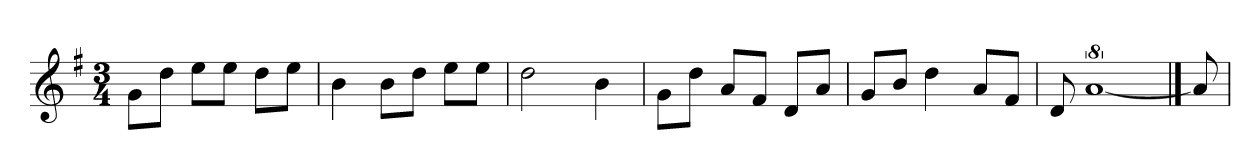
**kern
*part1
*staff1
*clefG2
*k[f#]
*G:
*M3/4
=
8g\L
8dd\J
8ee\L
8ee\J
8dd\L
8ee\J
=2
4b
8b\L
8dd\J
8ee\L
8ee\J
=3
2dd
4b
=4y
8g\L
8dd\J
8a/L
8f#/J
8d/L
8a/J
=5
8g/L
8b/J
4dd
8a/L
8f#/J
=6
8d
[8%5a
==7
8a]
=
*-
